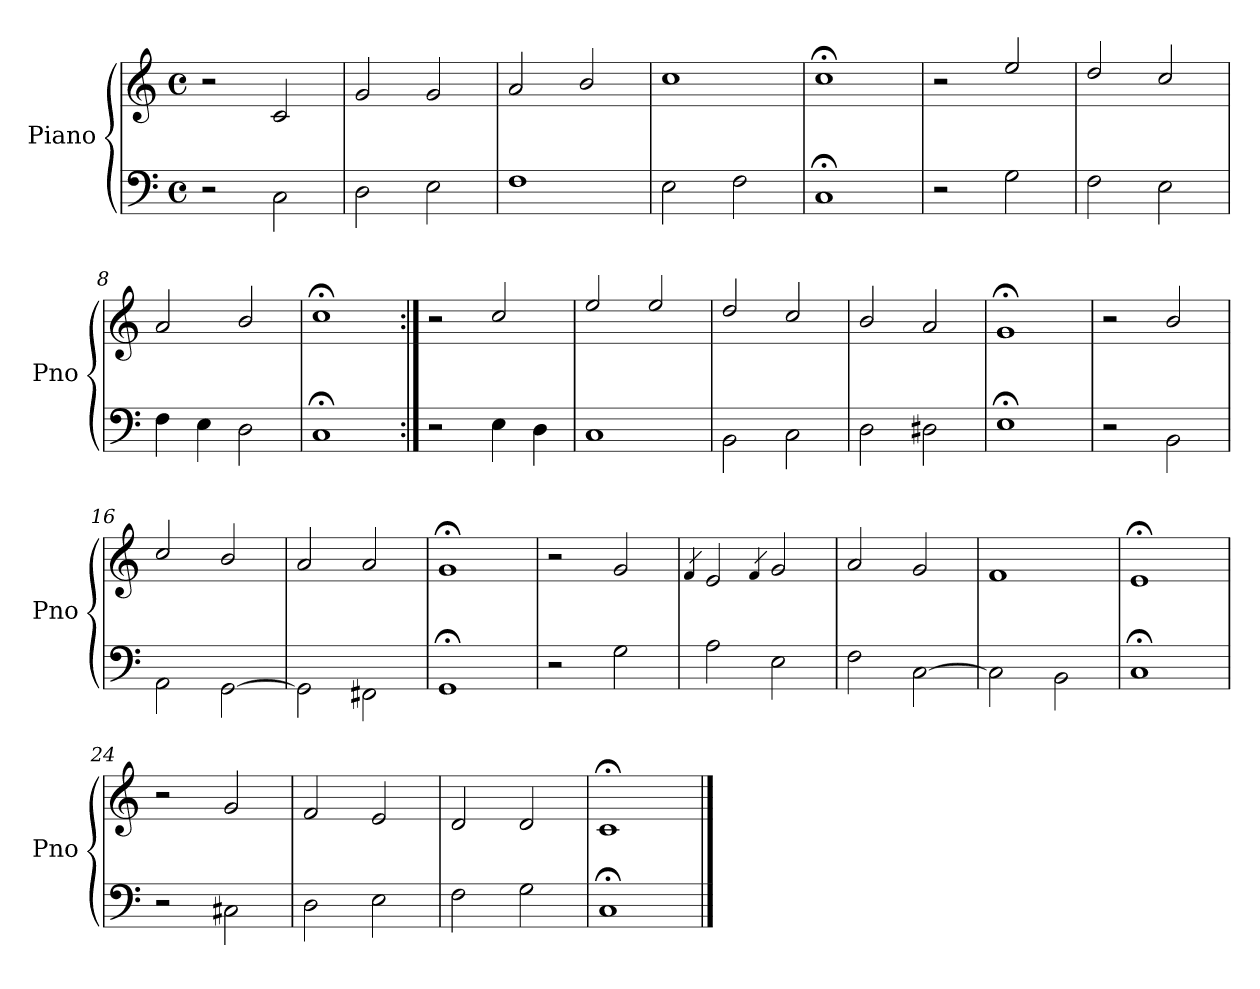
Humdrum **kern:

**kern	**kern
*part1	*part1
*staff2	*staff1
*I"Piano	*
*I'Pno	*
*clefF4	*clefG2
*k[]	*k[]
*M4/4	*M4/4
*met(c)	*met(c)
=1	=1
2r	2r
2C\	2c/
=2	=2
2D\	2g/
2E\	2g/
=3	=3
1F\	2a/
.	2b/
=4	=4
2E\	1cc/
2F\	.
=5	=5
1C;\	1cc;</
=6	=6
2r	2r
2G\	2ee/
=7	=7
2F\	2dd/
2E\	2cc/
=8	=8
4F\	2a/
4E\	.
2D\	2b/
=9	=9
1C;\	1cc;</
!!LO:LB:g=z
=10:|!	=10:|!
2r	2r
4E\	2cc/
4D\	.
=11	=11
1C\	2ee/
.	2ee/
=12	=12
2BB\	2dd/
2C\	2cc/
=13	=13
2D\	2b/
2D#X\	2a/
=14	=14
1E;\	1g;</
=15	=15
2r	2r
2BB\	2b/
=16	=16
2AA\	2cc/
[<2GG\	2b/
=17	=17
2GG\]	2a/
2FF#X\	2a/
=18	=18
1GG;\	1g;</
!!LO:PB:g=z
=19	=19
2r	2r
2G\	2g/
=20	=20
.	4qf/
2A\	2e/
.	4qf/
2E\	2g/
=21	=21
2F\	2a/
[<2C\	2g/
=22	=22
2C\]	1f/
2BB\	.
=23	=23
1C;\	1e;</
=24	=24
2r	2r
2C#X\	2g/
=25	=25
2D\	2f/
2E\	2e/
=26	=26
2F\	2d/
2G\	2d/
=27	=27
1C;\	1c;</
==	==
*-	*-
